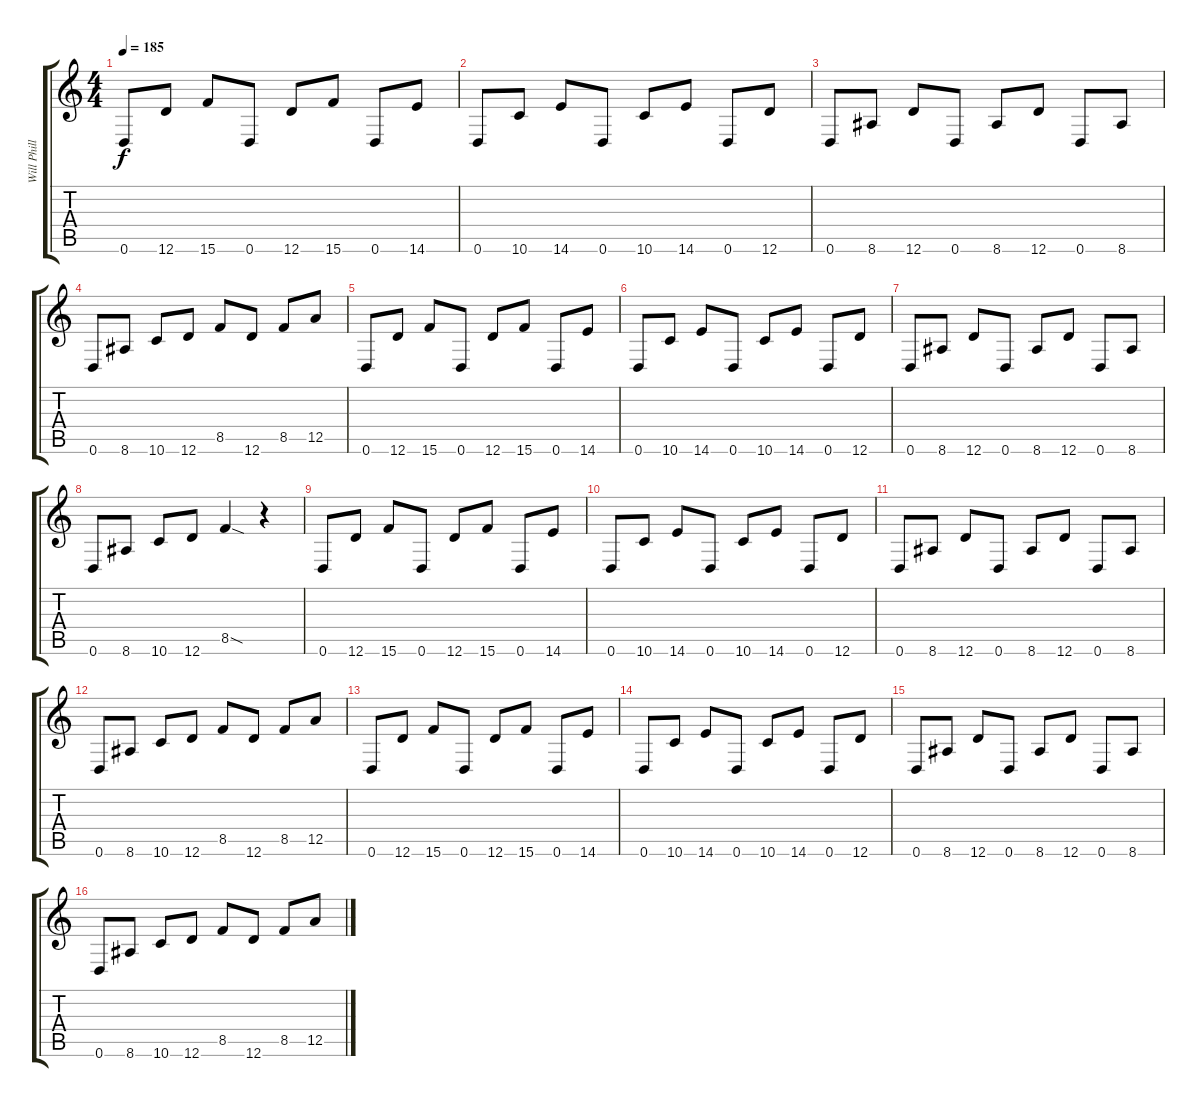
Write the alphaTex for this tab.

\track ("Will Phillipson (Guitar)" "Will Phill") {instrument distortionguitar}
\staff {score tabs}
\tuning (E4 B3 G3 D3 A2 D2) {hide}
\ts (4 4)
\tempo 185
\clef g2
\ks c
0.6.8{dy f instrument distortionguitar} 12.6.8 15.6.8 0.6.8 12.6.8 15.6.8 0.6.8 14.6.8 |
0.6.8 10.6.8 14.6.8 0.6.8 10.6.8 14.6.8 0.6.8 12.6.8 |
0.6.8 8.6.8 12.6.8 0.6.8 8.6.8 12.6.8 0.6.8 8.6.8 |
0.6.8 8.6.8 10.6.8 12.6.8 8.5.8 12.6.8 8.5.8 12.5.8 |
0.6.8 12.6.8 15.6.8 0.6.8 12.6.8 15.6.8 0.6.8 14.6.8 |
0.6.8 10.6.8 14.6.8 0.6.8 10.6.8 14.6.8 0.6.8 12.6.8 |
0.6.8 8.6.8 12.6.8 0.6.8 8.6.8 12.6.8 0.6.8 8.6.8 |
0.6.8 8.6.8 10.6.8 12.6.8 8.5{sod}.4 r.4 |
0.6.8 12.6.8 15.6.8 0.6.8 12.6.8 15.6.8 0.6.8 14.6.8 |
0.6.8 10.6.8 14.6.8 0.6.8 10.6.8 14.6.8 0.6.8 12.6.8 |
0.6.8 8.6.8 12.6.8 0.6.8 8.6.8 12.6.8 0.6.8 8.6.8 |
0.6.8 8.6.8 10.6.8 12.6.8 8.5.8 12.6.8 8.5.8 12.5.8 |
0.6.8 12.6.8 15.6.8 0.6.8 12.6.8 15.6.8 0.6.8 14.6.8 |
0.6.8 10.6.8 14.6.8 0.6.8 10.6.8 14.6.8 0.6.8 12.6.8 |
0.6.8 8.6.8 12.6.8 0.6.8 8.6.8 12.6.8 0.6.8 8.6.8 |
0.6.8 8.6.8 10.6.8 12.6.8 8.5.8 12.6.8 8.5.8 12.5.8
